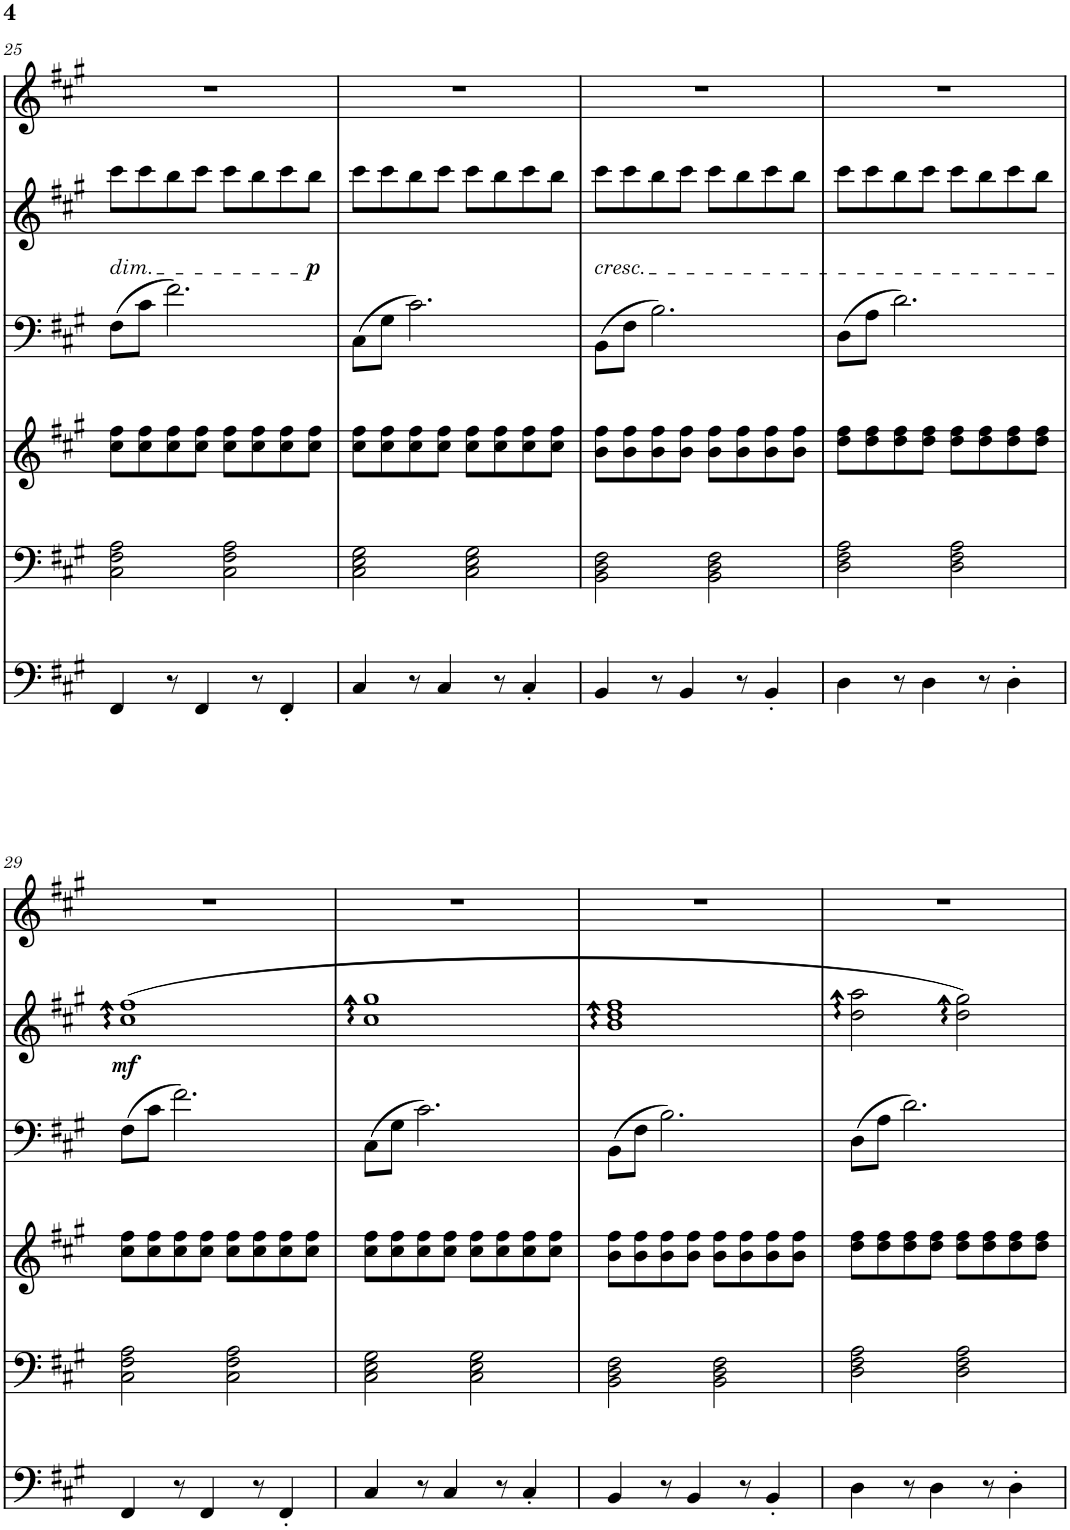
**kern	**kern	**kern	**kern	**kern	**dynam	**kern
*part5	*part4	*part4	*part3	*part2	*part2	*part1
*staff6	*staff5	*staff4	*staff3	*staff2	*staff2	*staff1
*I"Basse électrique	*I"Piano	*	*I"Piano	*I"Piano	*	*I"Piano
*	*I'Pno	*	*I'Pno	*I'Pno	*	*I'Pno
!!LO:PB:g=z
*clefF4	*clefF4	*clefG2	*clefF4	*clefG2	*	*clefG2
*Trd7c12	*	*	*	*	*	*
*k[f#c#g#]	*k[f#c#g#]	*k[f#c#g#]	*k[f#c#g#]	*k[f#c#g#]	*	*k[f#c#g#]
*M4/4	*M4/4	*M4/4	*M4/4	*M4/4	*	*M4/4
=25	=25	=25	=25	=25	=25	=25
!	!	!	!	!LO:TX:b:i:t=dim.	!	!
4FF#/	2C#\ 2F#\ 2A\	8cc#\ 8ff#\L	(8F#\L	8ccc#\L	.	1r
.	.	8cc#\ 8ff#\	8c#\J	8ccc#\	.	.
8r	.	8cc#\ 8ff#\	2.f#\)	8bb\	.	.
4FF#/	.	8cc#\ 8ff#\J	.	8ccc#\J	.	.
.	2C#\ 2F#\ 2A\	8cc#\ 8ff#\L	.	8ccc#\L	.	.
8r	.	8cc#\ 8ff#\	.	8bb\	.	.
4FF#'/	.	8cc#\ 8ff#\	.	8ccc#\	.	.
!	!	!	!	!	!LO:DY:b	!
.	.	8cc#\ 8ff#\J	.	8bb\J	p	.
=26	=26	=26	=26	=26	=26	=26
4C#/	2C#\ 2E\ 2G#\	8cc#\ 8ff#\L	(8C#\L	8ccc#\L	.	1r
.	.	8cc#\ 8ff#\	8G#\J	8ccc#\	.	.
8r	.	8cc#\ 8ff#\	2.c#\)	8bb\	.	.
4C#/	.	8cc#\ 8ff#\J	.	8ccc#\J	.	.
.	2C#\ 2E\ 2G#\	8cc#\ 8ff#\L	.	8ccc#\L	.	.
8r	.	8cc#\ 8ff#\	.	8bb\	.	.
4C#'/	.	8cc#\ 8ff#\	.	8ccc#\	.	.
.	.	8cc#\ 8ff#\J	.	8bb\J	.	.
=27	=27	=27	=27	=27	=27	=27
!	!	!	!	!LO:TX:b:i:t=cresc.	!	!
4BB/	2BB\ 2D\ 2F#\	8b\ 8ff#\L	(8BB\L	8ccc#\L	.	1r
.	.	8b\ 8ff#\	8F#\J	8ccc#\	.	.
8r	.	8b\ 8ff#\	2.B\)	8bb\	.	.
4BB/	.	8b\ 8ff#\J	.	8ccc#\J	.	.
.	2BB\ 2D\ 2F#\	8b\ 8ff#\L	.	8ccc#\L	.	.
8r	.	8b\ 8ff#\	.	8bb\	.	.
4BB'/	.	8b\ 8ff#\	.	8ccc#\	.	.
.	.	8b\ 8ff#\J	.	8bb\J	.	.
=28	=28	=28	=28	=28	=28	=28
4D\	2D\ 2F#\ 2A\	8dd\ 8ff#\L	(8D\L	8ccc#\L	.	1r
.	.	8dd\ 8ff#\	8A\J	8ccc#\	.	.
8r	.	8dd\ 8ff#\	2.d\)	8bb\	.	.
4D\	.	8dd\ 8ff#\J	.	8ccc#\J	.	.
.	2D\ 2F#\ 2A\	8dd\ 8ff#\L	.	8ccc#\L	.	.
8r	.	8dd\ 8ff#\	.	8bb\	.	.
4D'\	.	8dd\ 8ff#\	.	8ccc#\	.	.
.	.	8dd\ 8ff#\J	.	8bb\J	.	.
!!LO:LB:g=z
=29	=29	=29	=29	=29	=29	=29
!	!	!	!	!	!LO:DY:b	!
4FF#/	2C#\ 2F#\ 2A\	8cc#\ 8ff#\L	(8F#\L	(1cc# 1ff#	mf	1r
.	.	8cc#\ 8ff#\	8c#\J	.	.	.
8r	.	8cc#\ 8ff#\	2.f#\)	.	.	.
4FF#/	.	8cc#\ 8ff#\J	.	.	.	.
.	2C#\ 2F#\ 2A\	8cc#\ 8ff#\L	.	.	.	.
8r	.	8cc#\ 8ff#\	.	.	.	.
4FF#'/	.	8cc#\ 8ff#\	.	.	.	.
.	.	8cc#\ 8ff#\J	.	.	.	.
=30	=30	=30	=30	=30	=30	=30
4C#/	2C#\ 2E\ 2G#\	8cc#\ 8ff#\L	(8C#\L	1cc# 1gg#	.	1r
.	.	8cc#\ 8ff#\	8G#\J	.	.	.
8r	.	8cc#\ 8ff#\	2.c#\)	.	.	.
4C#/	.	8cc#\ 8ff#\J	.	.	.	.
.	2C#\ 2E\ 2G#\	8cc#\ 8ff#\L	.	.	.	.
8r	.	8cc#\ 8ff#\	.	.	.	.
4C#'/	.	8cc#\ 8ff#\	.	.	.	.
.	.	8cc#\ 8ff#\J	.	.	.	.
=31	=31	=31	=31	=31	=31	=31
4BB/	2BB\ 2D\ 2F#\	8b\ 8ff#\L	(8BB\L	1b 1dd 1ff#	.	1r
.	.	8b\ 8ff#\	8F#\J	.	.	.
8r	.	8b\ 8ff#\	2.B\)	.	.	.
4BB/	.	8b\ 8ff#\J	.	.	.	.
.	2BB\ 2D\ 2F#\	8b\ 8ff#\L	.	.	.	.
8r	.	8b\ 8ff#\	.	.	.	.
4BB'/	.	8b\ 8ff#\	.	.	.	.
.	.	8b\ 8ff#\J	.	.	.	.
=32	=32	=32	=32	=32	=32	=32
4D\	2D\ 2F#\ 2A\	8dd\ 8ff#\L	(8D\L	2dd\ 2aa\	.	1r
.	.	8dd\ 8ff#\	8A\J	.	.	.
8r	.	8dd\ 8ff#\	2.d\)	.	.	.
4D\	.	8dd\ 8ff#\J	.	.	.	.
.	2D\ 2F#\ 2A\	8dd\ 8ff#\L	.	2dd\ 2gg#\)	.	.
8r	.	8dd\ 8ff#\	.	.	.	.
4D'\	.	8dd\ 8ff#\	.	.	.	.
.	.	8dd\ 8ff#\J	.	.	.	.
=	=	=	=	=	=	=
*-	*-	*-	*-	*-	*-	*-
